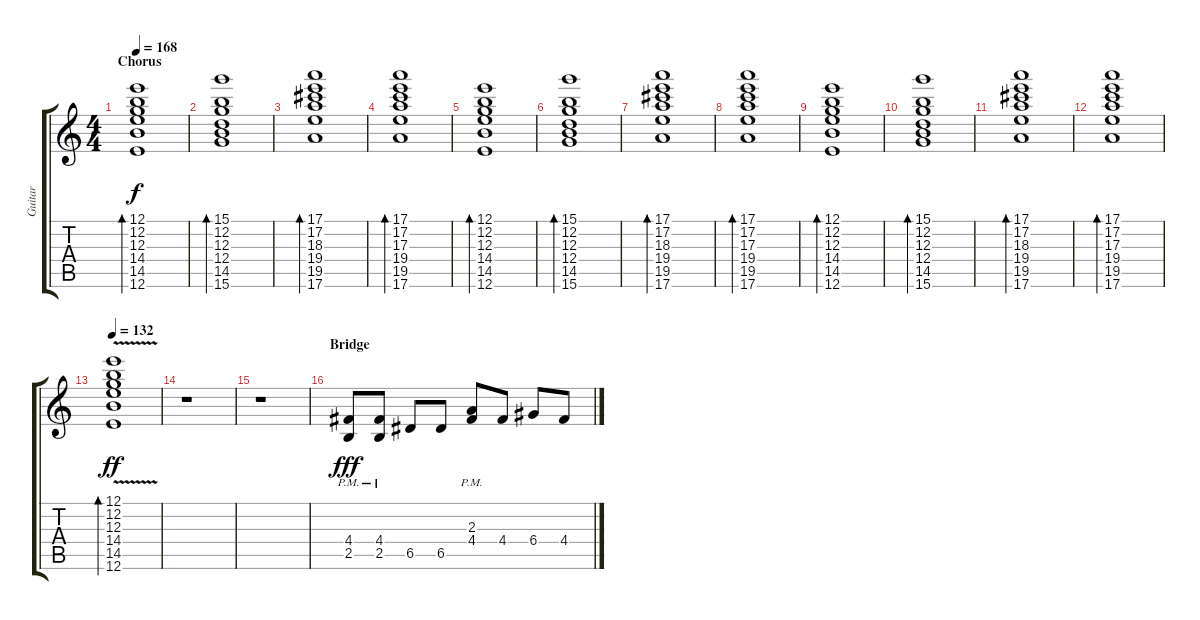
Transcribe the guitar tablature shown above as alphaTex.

\track ("Guitar" "Guitar") {instrument electricguitarclean}
\staff {score tabs}
\tuning (E4 B3 G3 D3 A2 E2) {hide}
\ts (4 4)
\section ("" "Chorus")
\tempo 168
\clef g2
\ks c
(12.1 12.2 12.3 14.4 14.5 12.6).1{bd 240 dy f} |
(15.1 12.2 12.3 12.4 14.5 15.6).1{bd 240} |
(17.1 17.2 18.3 19.4 19.5 17.6).1{bd 240} |
(17.1 17.2 17.3 19.4 19.5 17.6).1{bd 240} |
(12.1 12.2 12.3 14.4 14.5 12.6).1{bd 240} |
(15.1 12.2 12.3 12.4 14.5 15.6).1{bd 240} |
(17.1 17.2 18.3 19.4 19.5 17.6).1{bd 240} |
(17.1 17.2 17.3 19.4 19.5 17.6).1{bd 240} |
(12.1 12.2 12.3 14.4 14.5 12.6).1{bd 240} |
(15.1 12.2 12.3 12.4 14.5 15.6).1{bd 240} |
(17.1 17.2 18.3 19.4 19.5 17.6).1{bd 240} |
(17.1 17.2 17.3 19.4 19.5 17.6).1{bd 240} |
\tempo 132
(12.1{v} 12.2 12.3 14.4 14.5 12.6).1{bd 240 dy ff} |
r.1 |
r.1 |
\section ("" "Bridge")
(4.4{pm} 2.5).8{dy fff volume 16 instrument electricguitarclean} (4.4{pm} 2.5).8 6.5.8 6.5.8 (2.3{pm} 4.4).8 4.4.8 6.4.8 4.4.8
